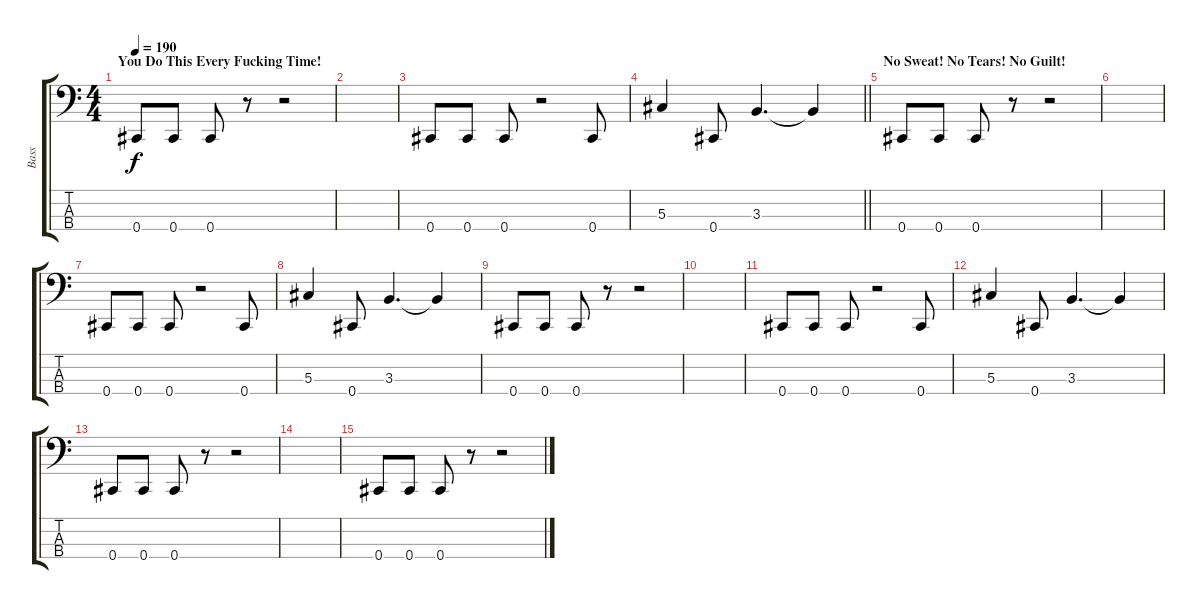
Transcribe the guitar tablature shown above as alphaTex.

\track ("Bass" "Bass") {instrument electricbasspick}
\staff {score tabs}
\tuning (Gb2 Db2 Ab1 Db1) {hide}
\ts (4 4)
\section ("" "You Do This Every Fucking Time!")
\tempo 190
\clef f4
\ks c
0.4.8{dy f} 0.4.8 0.4.8 r.8 r.2 |
|
0.4.8 0.4.8 0.4.8 r.2 0.4.8 |
\barLineRight lightlight
5.3.4 0.4.8 3.3.4{d} 3.3{t}.4 |
\section ("" "No Sweat! No Tears! No Guilt!")
0.4.8 0.4.8 0.4.8 r.8 r.2 |
|
0.4.8 0.4.8 0.4.8 r.2 0.4.8 |
5.3.4 0.4.8 3.3.4{d} 3.3{t}.4 |
0.4.8 0.4.8 0.4.8 r.8 r.2 |
|
0.4.8 0.4.8 0.4.8 r.2 0.4.8 |
5.3.4 0.4.8 3.3.4{d} 3.3{t}.4 |
0.4.8 0.4.8 0.4.8 r.8 r.2 |
|
0.4.8 0.4.8 0.4.8 r.8 r.2
